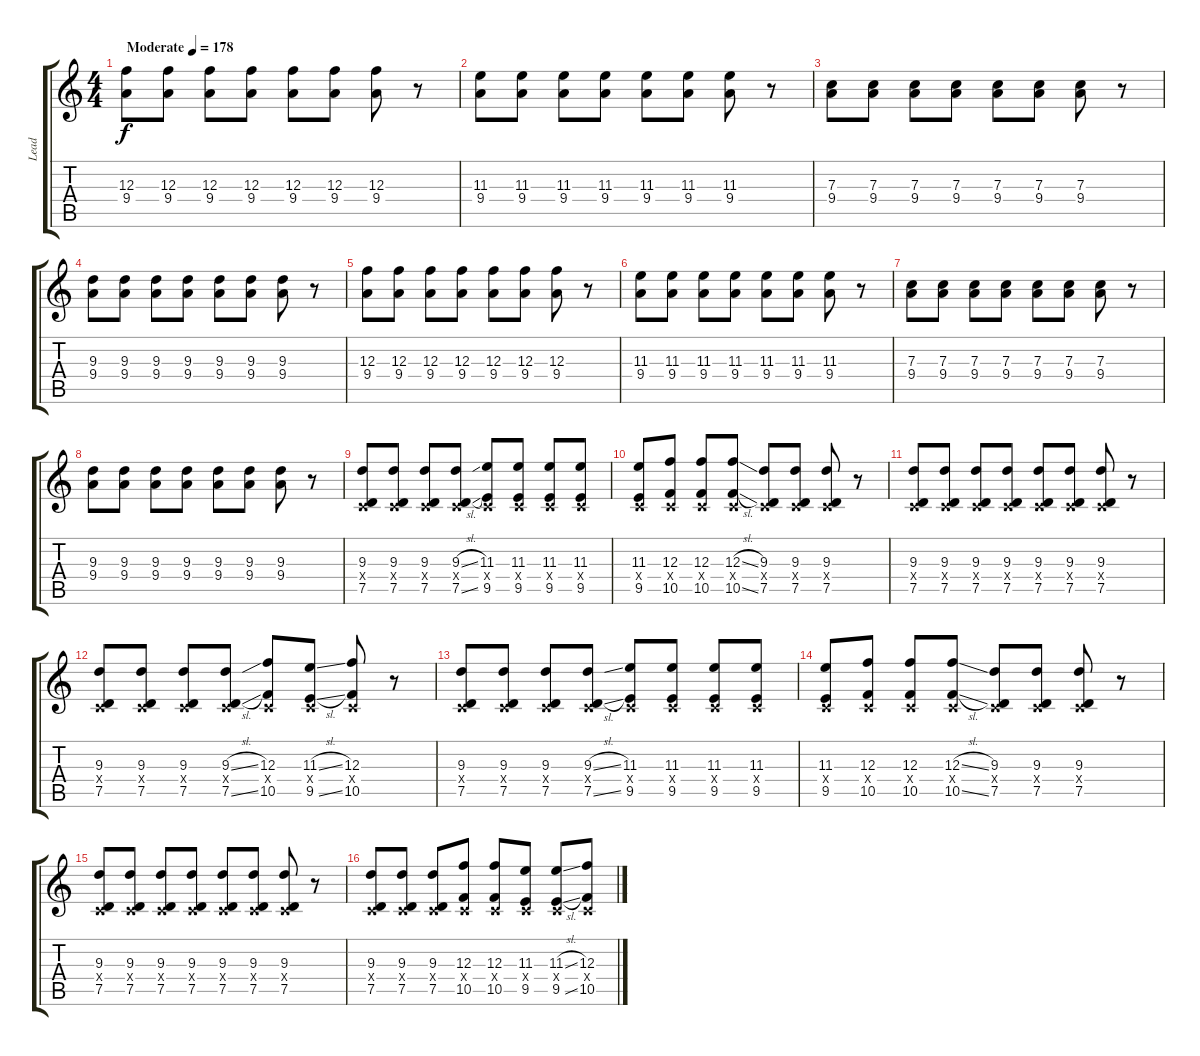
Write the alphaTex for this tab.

\track ("Lead" "Lead") {instrument overdrivenguitar}
\staff {score tabs}
\tuning (D4 A3 F3 C3 G2 D2) {hide}
\ts (4 4)
\tempo (178 "Moderate")
\clef g2
\ks c
(12.3 9.4).8{dy f instrument overdrivenguitar} (12.3 9.4).8 (12.3 9.4).8 (12.3 9.4).8 (12.3 9.4).8 (12.3 9.4).8 (12.3 9.4).8 r.8 |
(11.3 9.4).8 (11.3 9.4).8 (11.3 9.4).8 (11.3 9.4).8 (11.3 9.4).8 (11.3 9.4).8 (11.3 9.4).8 r.8 |
(7.3 9.4).8 (7.3 9.4).8 (7.3 9.4).8 (7.3 9.4).8 (7.3 9.4).8 (7.3 9.4).8 (7.3 9.4).8 r.8 |
(9.3 9.4).8 (9.3 9.4).8 (9.3 9.4).8 (9.3 9.4).8 (9.3 9.4).8 (9.3 9.4).8 (9.3 9.4).8 r.8 |
(12.3 9.4).8 (12.3 9.4).8 (12.3 9.4).8 (12.3 9.4).8 (12.3 9.4).8 (12.3 9.4).8 (12.3 9.4).8 r.8 |
(11.3 9.4).8 (11.3 9.4).8 (11.3 9.4).8 (11.3 9.4).8 (11.3 9.4).8 (11.3 9.4).8 (11.3 9.4).8 r.8 |
(7.3 9.4).8 (7.3 9.4).8 (7.3 9.4).8 (7.3 9.4).8 (7.3 9.4).8 (7.3 9.4).8 (7.3 9.4).8 r.8 |
(9.3 9.4).8 (9.3 9.4).8 (9.3 9.4).8 (9.3 9.4).8 (9.3 9.4).8 (9.3 9.4).8 (9.3 9.4).8 r.8 |
(9.3 0.4{x} 7.5).8{volume 14} (9.3 0.4{x} 7.5).8 (9.3 0.4{x} 7.5).8 (9.3{sl} 0.4{x} 7.5{sl}).8 (11.3 0.4{x} 9.5).8 (11.3 0.4{x} 9.5).8 (11.3 0.4{x} 9.5).8 (11.3 0.4{x} 9.5).8 |
(11.3 0.4{x} 9.5).8 (12.3 0.4{x} 10.5).8 (12.3 0.4{x} 10.5).8 (12.3{sl} 0.4{x} 10.5{sl}).8 (9.3 0.4{x} 7.5).8 (9.3 0.4{x} 7.5).8 (9.3 0.4{x} 7.5).8 r.8 |
(9.3 0.4{x} 7.5).8 (9.3 0.4{x} 7.5).8 (9.3 0.4{x} 7.5).8 (9.3 0.4{x} 7.5).8 (9.3 0.4{x} 7.5).8 (9.3 0.4{x} 7.5).8 (9.3 0.4{x} 7.5).8 r.8 |
(9.3 0.4{x} 7.5).8 (9.3 0.4{x} 7.5).8 (9.3 0.4{x} 7.5).8 (9.3{sl} 0.4{x} 7.5{sl}).8 (12.3 0.4{x} 10.5).8 (11.3{sl} 0.4{x} 9.5{sl}).8 (12.3 0.4{x} 10.5).8 r.8 |
(9.3 0.4{x} 7.5).8 (9.3 0.4{x} 7.5).8 (9.3 0.4{x} 7.5).8 (9.3{sl} 0.4{x} 7.5{sl}).8 (11.3 0.4{x} 9.5).8 (11.3 0.4{x} 9.5).8 (11.3 0.4{x} 9.5).8 (11.3 0.4{x} 9.5).8 |
(11.3 0.4{x} 9.5).8 (12.3 0.4{x} 10.5).8 (12.3 0.4{x} 10.5).8 (12.3{sl} 0.4{x} 10.5{sl}).8 (9.3 0.4{x} 7.5).8 (9.3 0.4{x} 7.5).8 (9.3 0.4{x} 7.5).8 r.8 |
(9.3 0.4{x} 7.5).8 (9.3 0.4{x} 7.5).8 (9.3 0.4{x} 7.5).8 (9.3 0.4{x} 7.5).8 (9.3 0.4{x} 7.5).8 (9.3 0.4{x} 7.5).8 (9.3 0.4{x} 7.5).8 r.8 |
(9.3 0.4{x} 7.5).8 (9.3 0.4{x} 7.5).8 (9.3 0.4{x} 7.5).8 (12.3 0.4{x} 10.5).8 (12.3 0.4{x} 10.5).8 (11.3 0.4{x} 9.5).8 (11.3{sl} 0.4{x} 9.5{sl}).8 (12.3 0.4{x} 10.5).8
